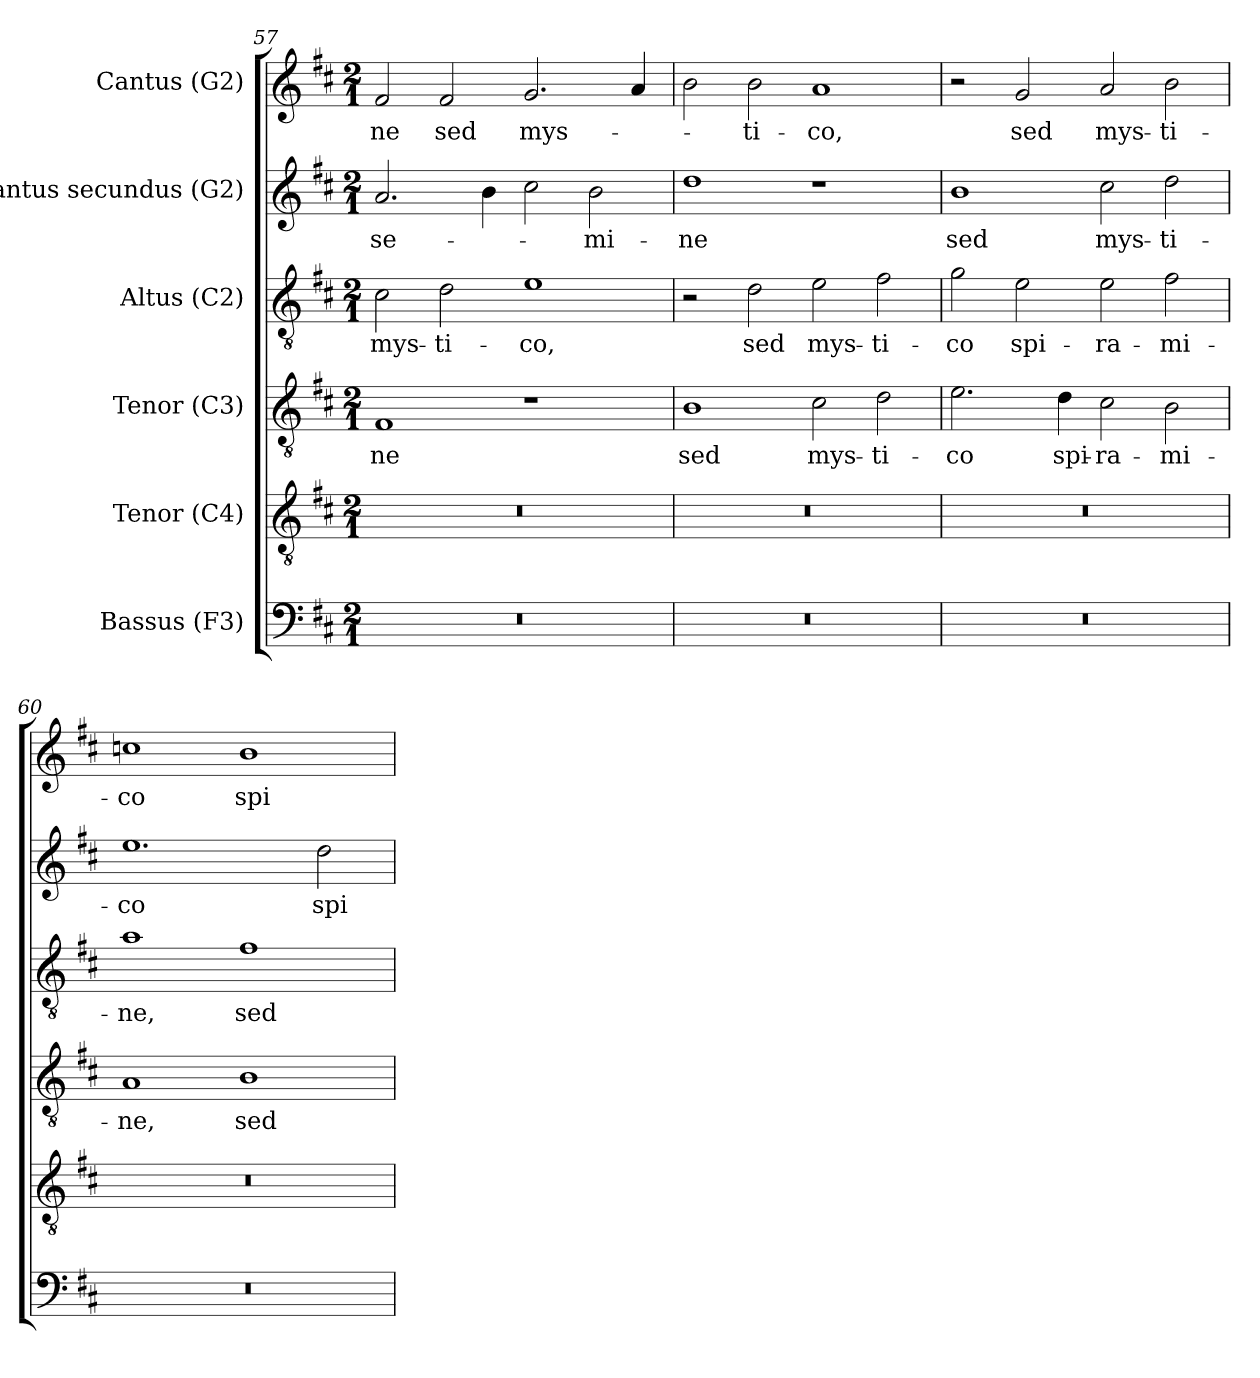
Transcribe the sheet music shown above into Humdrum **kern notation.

**kern	**kern	**kern	**text	**kern	**text	**kern	**text	**kern	**text
*part6	*part5	*part4	*part4	*part3	*part3	*part2	*part2	*part1	*part1
*staff6	*staff5	*staff4	*staff4	*staff3	*staff3	*staff2	*staff2	*staff1	*staff1
*I"Bassus (F3)	*I"Tenor (C4)	*I"Tenor (C3)	*	*I"Altus (C2)	*	*I"Cantus secundus (G2)	*	*I"Cantus (G2)	*
*clefF4	*clefGv2	*clefGv2	*	*clefGv2	*	*clefG2	*	*clefG2	*
*	*	*	*	*ITrd7c12	*	*	*	*	*
*k[f#c#]	*k[f#c#]	*k[f#c#]	*	*k[f#c#]	*	*k[f#c#]	*	*k[f#c#]	*
*D:	*D:	*D:	*	*D:	*	*D:	*	*D:	*
*M2/1	*M2/1	*M2/1	*	*M2/1	*	*M2/1	*	*M2/1	*
=57	=57	=57	=57	=57	=57	=57	=57	=57	=57
!LO:N:vis=1	!LO:N:vis=1	!	!	!	!	!	!	!	!
!	!	!	!LO:LY:b:color=#000000	!	!	!	!	!	!
!	!	!	!	!	!LO:LY:b:color=#000000	!	!	!	!
!	!	!	!	!	!	!	!LO:LY:b:color=#000000	!	!
!	!	!	!	!	!	!	!	!	!LO:LY:b:color=#000000
0r	0r	1F#i	-ne	2C#i\	mys-	2.ai/	se-	2f#i/	-ne
!	!	!	!	!	!LO:LY:b:color=#000000	!	!	!	!
!	!	!	!	!	!	!	!	!	!LO:LY:b:color=#000000
.	.	.	.	2Di\	-ti-	.	.	2f#i/	sed
.	.	.	.	.	.	4bi\	.	.	.
!	!	!	!	!	!LO:LY:b:color=#000000	!	!	!	!
!	!	!	!	!	!	!	!	!	!LO:LY:b:color=#000000
.	.	1r	.	1Ei	-co,	2cc#i\	.	2.gi/	mys-
!	!	!	!	!	!	!	!LO:LY:b:color=#000000	!	!
.	.	.	.	.	.	2bi\	-mi-	.	.
.	.	.	.	.	.	.	.	4ai/	.
=58	=58	=58	=58	=58	=58	=58	=58	=58	=58
!LO:N:vis=1	!LO:N:vis=1	!	!	!	!	!	!	!	!
!	!	!	!LO:LY:b:color=#000000	!	!	!	!	!	!
!	!	!	!	!	!	!	!LO:LY:b:color=#000000	!	!
0r	0r	1Bi	sed	2r	.	1ddi	-ne	2bi\	.
!	!	!	!	!	!LO:LY:b:color=#000000	!	!	!	!
!	!	!	!	!	!	!	!	!	!LO:LY:b:color=#000000
.	.	.	.	2Di\	sed	.	.	2bi\	-ti-
!	!	!	!LO:LY:b:color=#000000	!	!	!	!	!	!
!	!	!	!	!	!LO:LY:b:color=#000000	!	!	!	!
!	!	!	!	!	!	!	!	!	!LO:LY:b:color=#000000
.	.	2c#i\	mys-	2Ei\	mys-	1r	.	1ai	-co,
!	!	!	!LO:LY:b:color=#000000	!	!	!	!	!	!
!	!	!	!	!	!LO:LY:b:color=#000000	!	!	!	!
.	.	2di\	-ti-	2F#i\	-ti-	.	.	.	.
=59	=59	=59	=59	=59	=59	=59	=59	=59	=59
!LO:N:vis=1	!LO:N:vis=1	!	!	!	!	!	!	!	!
!	!	!	!LO:LY:b:color=#000000	!	!	!	!	!	!
!	!	!	!	!	!LO:LY:b:color=#000000	!	!	!	!
!	!	!	!	!	!	!	!LO:LY:b:color=#000000	!	!
0r	0r	2.ei\	-co	2Gi\	-co	1bi	sed	2r	.
!	!	!	!	!	!LO:LY:b:color=#000000	!	!	!	!
!	!	!	!	!	!	!	!	!	!LO:LY:b:color=#000000
.	.	.	.	2Ei\	spi-	.	.	2gi/	sed
!	!	!	!LO:LY:b:color=#000000	!	!	!	!	!	!
.	.	4di\	spi-	.	.	.	.	.	.
!	!	!	!LO:LY:b:color=#000000	!	!	!	!	!	!
!	!	!	!	!	!LO:LY:b:color=#000000	!	!	!	!
!	!	!	!	!	!	!	!LO:LY:b:color=#000000	!	!
!	!	!	!	!	!	!	!	!	!LO:LY:b:color=#000000
.	.	2c#i\	-ra-	2Ei\	-ra-	2cc#i\	mys-	2ai/	mys-
!	!	!	!LO:LY:b:color=#000000	!	!	!	!	!	!
!	!	!	!	!	!LO:LY:b:color=#000000	!	!	!	!
!	!	!	!	!	!	!	!LO:LY:b:color=#000000	!	!
!	!	!	!	!	!	!	!	!	!LO:LY:b:color=#000000
.	.	2Bi\	-mi-	2F#i\	-mi-	2ddi\	-ti-	2bi\	-ti-
=60	=60	=60	=60	=60	=60	=60	=60	=60	=60
!LO:N:vis=1	!LO:N:vis=1	!	!	!	!	!	!	!	!
!	!	!	!LO:LY:b:color=#000000	!	!	!	!	!	!
!	!	!	!	!	!LO:LY:b:color=#000000	!	!	!	!
!	!	!	!	!	!	!	!LO:LY:b:color=#000000	!	!
!	!	!	!	!	!	!	!	!	!LO:LY:b:color=#000000
0r	0r	1Ai	-ne,	1Ai	-ne,	1.eei	-co	1ccni	-co
!	!	!	!LO:LY:b:color=#000000	!	!	!	!	!	!
!	!	!	!	!	!LO:LY:b:color=#000000	!	!	!	!
!	!	!	!	!	!	!	!	!	!LO:LY:b:color=#000000
.	.	1Bi	sed	1F#i	sed	.	.	1bi	spi-
!	!	!	!	!	!	!	!LO:LY:b:color=#000000	!	!
.	.	.	.	.	.	2ddi\	spi-	.	.
=	=	=	=	=	=	=	=	=	=
*-	*-	*-	*-	*-	*-	*-	*-	*-	*-
